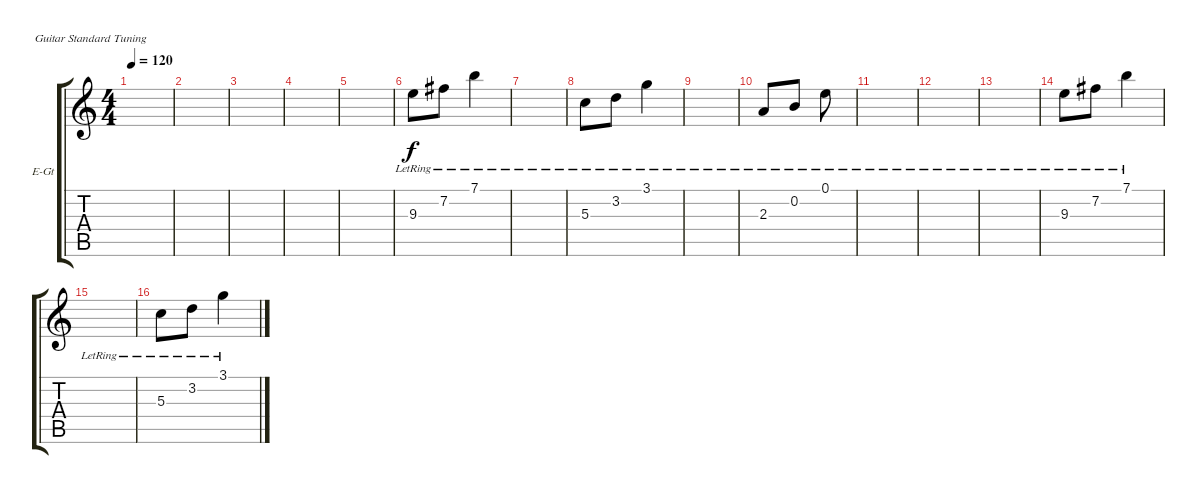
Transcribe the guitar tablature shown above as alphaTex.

\defaultSystemsLayout 4
\bracketExtendMode groupsimilarinstruments
\firstSystemTrackNameOrientation horizontal
\otherSystemsTrackNameOrientation horizontal
\track ("zvon" "E-Gt") {instrument electricguitarclean}
\staff {score tabs}
\tuning (E4 B3 G3 D3 A2 E2)
\ts (4 4)
\tempo 120
\clef g2
\ks c
|
|
|
|
|
9.3{lr}.8 7.2{lr}.8 7.1{lr}.4 |
|
5.3{lr}.8 3.2{lr}.8 3.1{lr}.4 |
|
2.3{lr}.8 0.2{lr}.8 0.1{lr}.8 |
|
|
|
9.3{lr}.8 7.2{lr}.8 7.1{lr}.4 |
|
5.3{lr}.8 3.2{lr}.8 3.1{lr}.4
